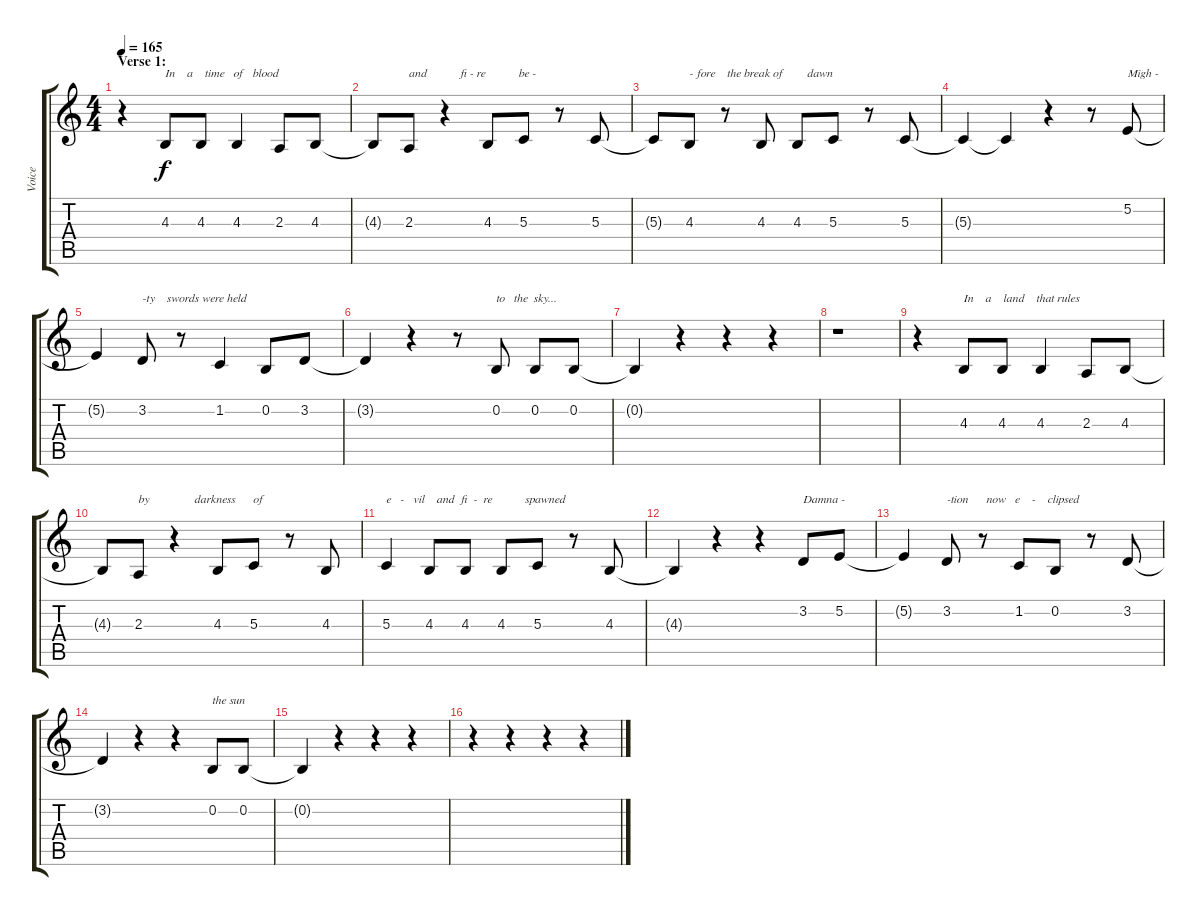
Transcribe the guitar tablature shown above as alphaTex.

\track ("Voice" "Voice") {instrument violin}
\staff {score tabs}
\tuning (E4 B3 G3 D3 A2 E2) {hide}
\ts (4 4)
\section ("" "Verse 1:")
\tempo 165
\clef g2
\ks c
r.4{dy f} 4.3.8{txt "In    a    time   of   blood"} 4.3.8 4.3.4 2.3.8 4.3.8 |
4.3{t}.8 2.3.8{txt "and           fi - re           be -"} r.4 4.3.8 5.3.8 r.8 5.3.8 |
5.3{t}.8 4.3.8{txt "- fore    the break of        dawn"} r.8 4.3.8 4.3.8 5.3.8 r.8 5.3.8 |
5.3{t}.4 5.3{t}.4 r.4 r.8 5.2.8{txt "Migh -"} |
5.2{t}.4 3.2.8{txt "-ty    swords were held"} r.8 1.2.4 0.2.8 3.2.8 |
3.2{t}.4 r.4 r.8 0.2.8{txt "to   the  sky..."} 0.2.8 0.2.8 |
0.2{t}.4 r.4 r.4 r.4 |
r.1 |
r.4 4.3.8{txt "In    a    land    that rules"} 4.3.8 4.3.4 2.3.8 4.3.8 |
4.3{t}.8 2.3.8{txt "by               darkness      of"} r.4 4.3.8 5.3.8 r.8 4.3.8 |
5.3.4{txt "e   -   vil    and  fi  -  re           spawned"} 4.3.8 4.3.8 4.3.8 5.3.8 r.8 4.3.8 |
4.3{t}.4 r.4 r.4 3.2.8{txt "Damna -"} 5.2.8 |
5.2{t}.4 3.2.8{txt "-tion      now   e    -    clipsed"} r.8 1.2.8 0.2.8 r.8 3.2.8 |
3.2{t}.4 r.4 r.4 0.2.8{txt "the sun"} 0.2.8 |
0.2{t}.4 r.4 r.4 r.4 |
r.4 r.4 r.4 r.4
